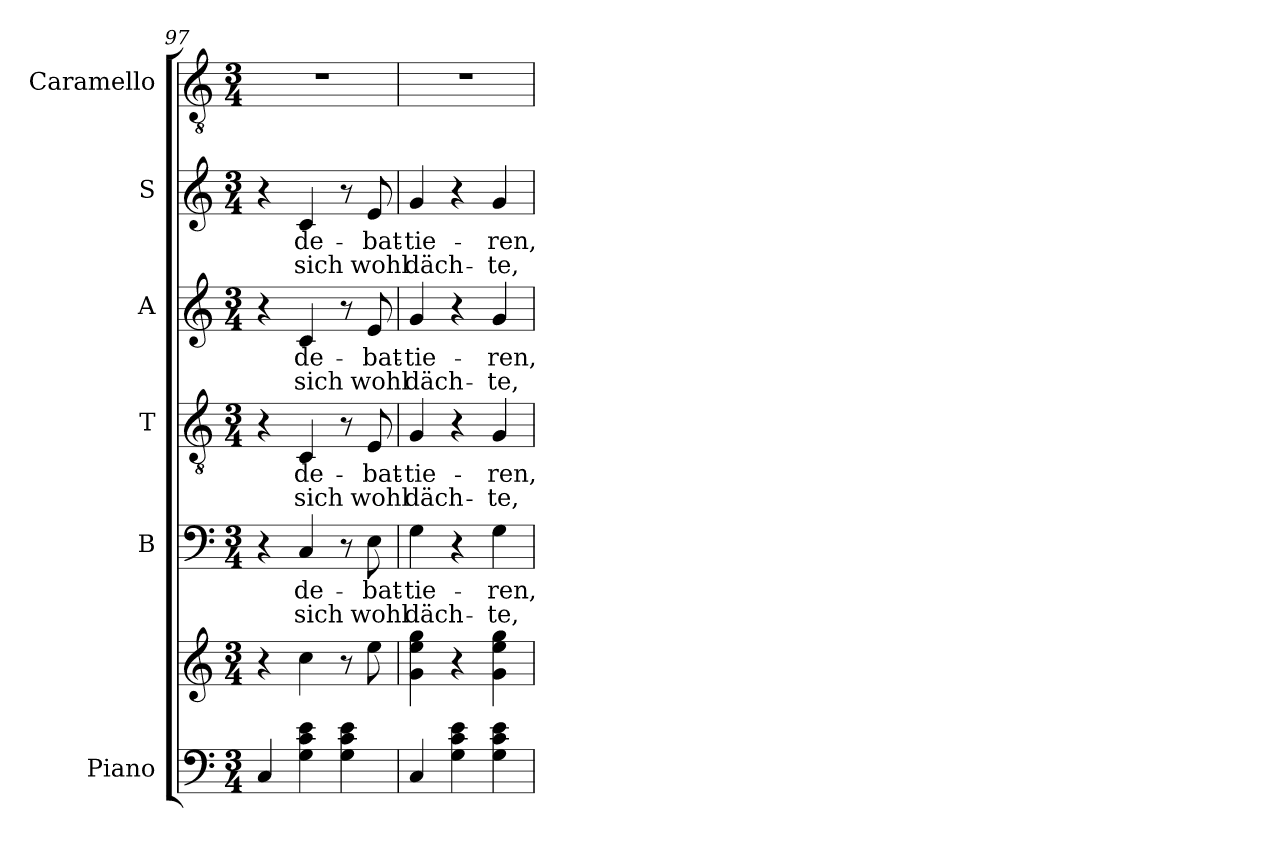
**kern	**kern	**kern	**text	**text	**kern	**text	**text	**kern	**text	**text	**kern	**text	**text	**kern
*part6	*part6	*part5	*part5	*part5	*part4	*part4	*part4	*part3	*part3	*part3	*part2	*part2	*part2	*part1
*staff7	*staff6	*staff5	*staff5	*staff5	*staff4	*staff4	*staff4	*staff3	*staff3	*staff3	*staff2	*staff2	*staff2	*staff1
*I"Piano	*	*I"B	*	*	*I"T	*	*	*I"A	*	*	*I"S	*	*	*I"Caramello
*I'Pno	*	*I'B	*	*	*I'T	*	*	*I'A	*	*	*I'S	*	*	*
*clefF4	*clefG2	*clefF4	*	*	*clefGv2	*	*	*clefG2	*	*	*clefG2	*	*	*clefGv2
*k[]	*k[]	*k[]	*	*	*k[]	*	*	*k[]	*	*	*k[]	*	*	*k[]
*M3/4	*M3/4	*M3/4	*	*	*M3/4	*	*	*M3/4	*	*	*M3/4	*	*	*M3/4
=97	=97	=97	=97	=97	=97	=97	=97	=97	=97	=97	=97	=97	=97	=97
4C/	4r	4r	.	.	4r	.	.	4r	.	.	4r	.	.	2.r
!	!	!	!LO:LY:b	!LO:LY:b	!	!LO:LY:b	!LO:LY:b	!	!LO:LY:b	!LO:LY:b	!	!LO:LY:b	!LO:LY:b	!
4G\ 4c\ 4e\	4cc\	4C/	de-	sich	4C/	de-	sich	4c/	de-	sich	4c/	de-	sich	.
4G\ 4c\ 4e\	8r	8r	.	.	8r	.	.	8r	.	.	8r	.	.	.
!	!	!	!LO:LY:b	!LO:LY:b	!	!LO:LY:b	!LO:LY:b	!	!LO:LY:b	!LO:LY:b	!	!LO:LY:b	!LO:LY:b	!
.	8ee\	8E\	-bat-	wohl	8E/	-bat-	wohl	8e/	-bat-	wohl	8e/	-bat-	wohl	.
=98	=98	=98	=98	=98	=98	=98	=98	=98	=98	=98	=98	=98	=98	=98
!	!	!	!LO:LY:b	!LO:LY:b	!	!LO:LY:b	!LO:LY:b	!	!LO:LY:b	!LO:LY:b	!	!LO:LY:b	!LO:LY:b	!
4C/	4g\ 4ee\ 4gg\	4G\	-tie-	däch-	4G/	-tie-	däch-	4g/	-tie-	däch-	4g/	-tie-	däch-	2.r
4G\ 4c\ 4e\	4r	4r	.	.	4r	.	.	4r	.	.	4r	.	.	.
!	!	!	!LO:LY:b	!LO:LY:b	!	!LO:LY:b	!LO:LY:b	!	!LO:LY:b	!LO:LY:b	!	!LO:LY:b	!LO:LY:b	!
4G\ 4c\ 4e\	4g\ 4ee\ 4gg\	4G\	-ren,	-te,	4G/	-ren,	-te,	4g/	-ren,	-te,	4g/	-ren,	-te,	.
=	=	=	=	=	=	=	=	=	=	=	=	=	=	=
*-	*-	*-	*-	*-	*-	*-	*-	*-	*-	*-	*-	*-	*-	*-
